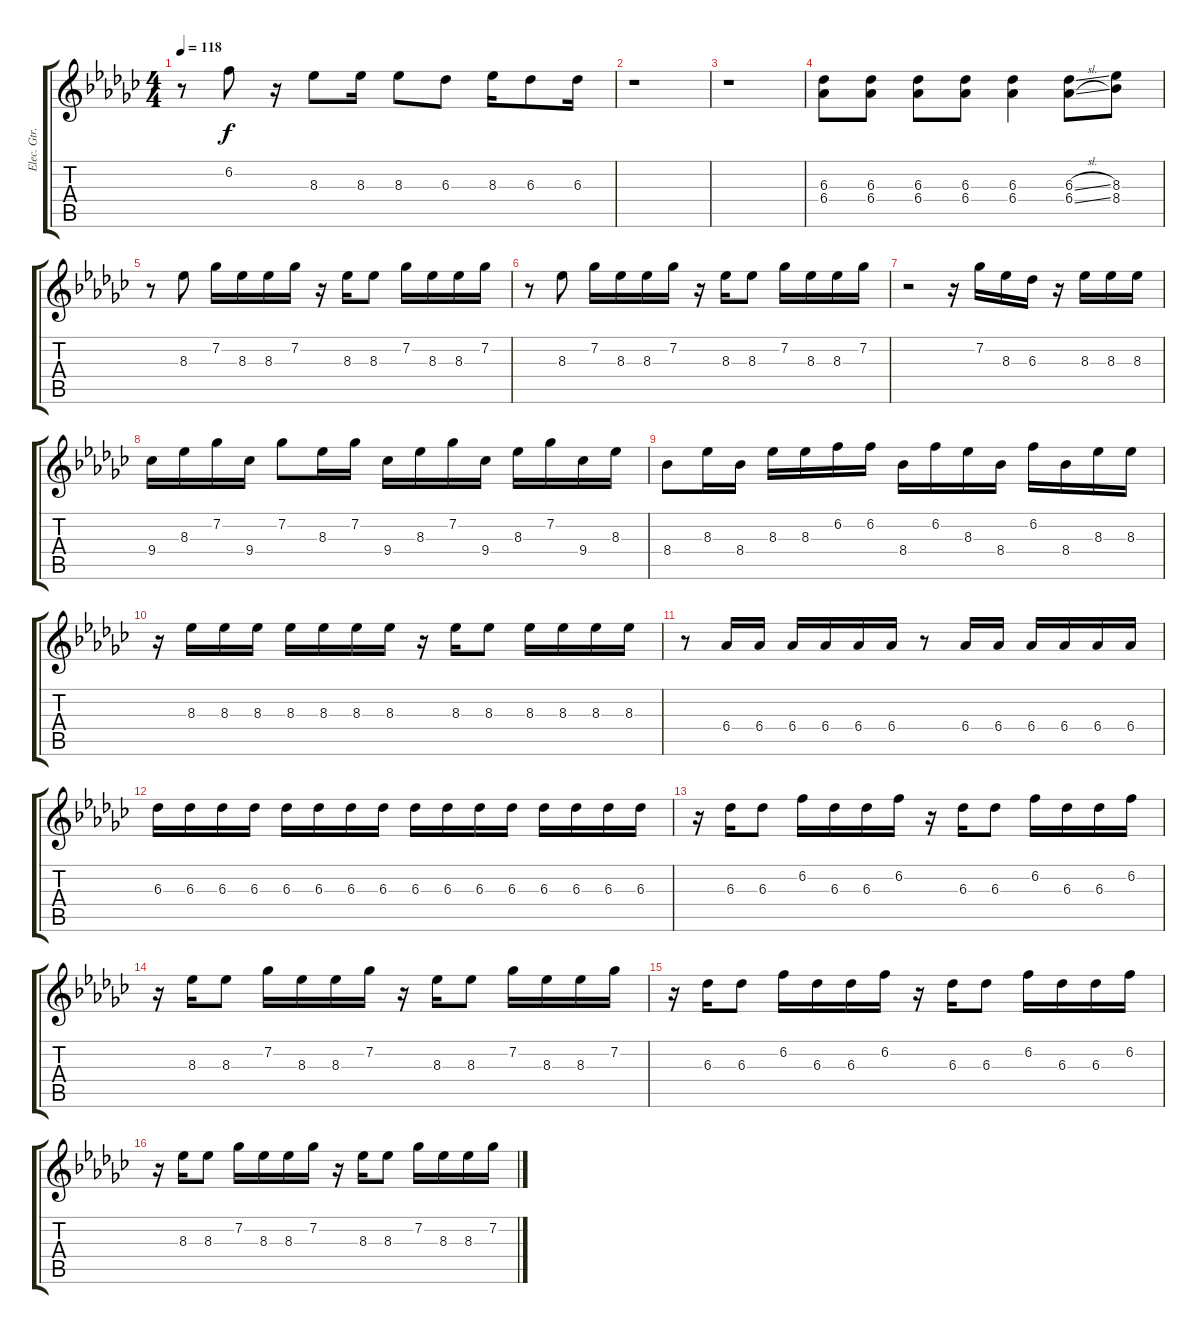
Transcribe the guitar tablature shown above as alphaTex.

\track ("Elec. Gtr. 2 (muted)" "Elec. Gtr.") {instrument electricguitarmuted}
\staff {score tabs}
\tuning (E4 B3 G3 D3 A2 E2) {hide}
\ts (4 4)
\tempo 118
\clef g2
\ks ebminor
r.8{dy f} 6.2.8 r.16 8.3.8 8.3.16 8.3.8 6.3.8 8.3.16 6.3.8 6.3.16 |
r.1 |
r.1 |
(6.3 6.4).8 (6.3 6.4).8 (6.3 6.4).8 (6.3 6.4).8 (6.3 6.4).4 (6.3{sl} 6.4{sl}).8 (8.3 8.4).8 |
r.8 8.3.8 7.2.16 8.3.16 8.3.16 7.2.16 r.16 8.3.16 8.3.8 7.2.16 8.3.16 8.3.16 7.2.16 |
r.8 8.3.8 7.2.16 8.3.16 8.3.16 7.2.16 r.16 8.3.16 8.3.8 7.2.16 8.3.16 8.3.16 7.2.16 |
r.2 r.16 7.2.16 8.3.16 6.3.16 r.16 8.3.16 8.3.16 8.3.16 |
9.4.16 8.3.16 7.2.16 9.4.16 7.2.8 8.3.16 7.2.16 9.4.16 8.3.16 7.2.16 9.4.16 8.3.16 7.2.16 9.4.16 8.3.16 |
8.4.8 8.3.16 8.4.16 8.3.16 8.3.16 6.2.16 6.2.16 8.4.16 6.2.16 8.3.16 8.4.16 6.2.16 8.4.16 8.3.16 8.3.16 |
r.16 8.3.16 8.3.16 8.3.16 8.3.16 8.3.16 8.3.16 8.3.16 r.16 8.3.16 8.3.8 8.3.16 8.3.16 8.3.16 8.3.16 |
r.8 6.4.16 6.4.16 6.4.16 6.4.16 6.4.16 6.4.16 r.8 6.4.16 6.4.16 6.4.16 6.4.16 6.4.16 6.4.16 |
6.3.16 6.3.16 6.3.16 6.3.16 6.3.16 6.3.16 6.3.16 6.3.16 6.3.16 6.3.16 6.3.16 6.3.16 6.3.16 6.3.16 6.3.16 6.3.16 |
r.16 6.3.16 6.3.8 6.2.16 6.3.16 6.3.16 6.2.16 r.16 6.3.16 6.3.8 6.2.16 6.3.16 6.3.16 6.2.16 |
r.16 8.3.16 8.3.8 7.2.16 8.3.16 8.3.16 7.2.16 r.16 8.3.16 8.3.8 7.2.16 8.3.16 8.3.16 7.2.16 |
r.16 6.3.16 6.3.8 6.2.16 6.3.16 6.3.16 6.2.16 r.16 6.3.16 6.3.8 6.2.16 6.3.16 6.3.16 6.2.16 |
r.16 8.3.16 8.3.8 7.2.16 8.3.16 8.3.16 7.2.16 r.16 8.3.16 8.3.8 7.2.16 8.3.16 8.3.16 7.2.16
